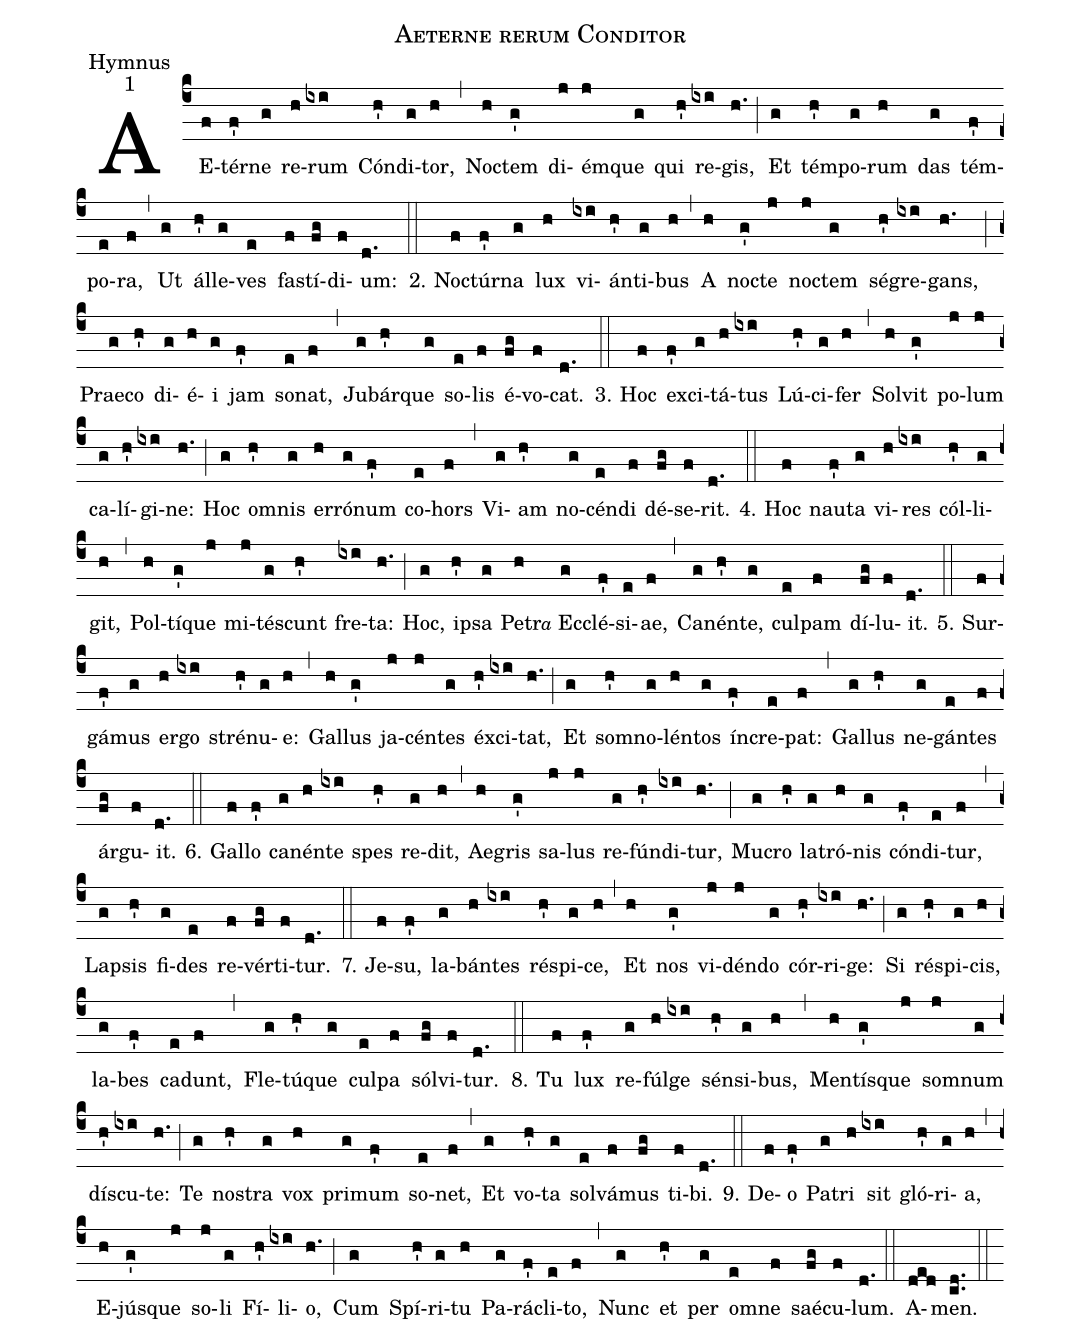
name:Aeterne rerum Conditor;
office-part:Hymnus;
mode:1;
%%
(c4) AE(f)tér(f')ne(g) re(h)rum(ixi) Cón(h')di(g)tor,(h) (,) No(h)ctem(g') di(j)ém(j)que(g) qui(h') re(ixi)gis,(h.) (;) Et(g) tém(h')po(g)rum(h) das(g) tém(f')po(e)ra,(f) (,) Ut(g) ál(h')le(g)ves(e) fa(f)stí(fg)di(f)um:(d.) (::)
2. No(f)ctúr(f')na(g) lux(h) vi(ixi)án(h')ti(g)bus(h) (,) A(h) no(g')cte(j) no(j)ctem(g) sé(h')gre(ixi)gans,(h.) (;) Prae(g)co(h') di(g)é(h)i(g) jam(f') so(e)nat,(f) (,) Ju(g)bár(h')que(g) so(e)lis(f) é(fg)vo(f)cat.(d.) (::)
3. Hoc(f) ex(f')ci(g)tá(h)tus(ixi) Lú(h')ci(g)fer(h) (,) Sol(h)vit(g') po(j)lum(j) ca(g)lí(h')gi(ixi)ne:(h.) (;) Hoc(g) o(h')mnis(g) er(h)ró(g)num(f') co(e)hors(f) (,) Vi(g)am(h') no(g)cén(e)di(f) dé(fg)se(f)rit.(d.) (::)
4. Hoc(f) nau(f')ta(g) vi(h)res(ixi) cól(h')li(g)git,(h) (,) Pol(h)tí(g')que(j) mi(j)té(g)scunt(h') fre(ixi)ta:(h.) (;) Hoc,(g) i(h')psa(g) Pe(h)tr<e>a</e> Ec(g)clé(f')si(e)ae,(f) (,) Ca(g)nén(h')te,(g) cul(e)pam(f) dí(fg)lu(f)it.(d.) (::)
5. Sur(f)gá(f')mus(g) er(h)go(ixi) stré(h')nu(g)e:(h) (,) Gal(h)lus(g') ja(j)cén(j)tes(g) éx(h')ci(ixi)tat,(h.) (;) Et(g) so(h')mno(g)lén(h)tos(g) ín(f')cre(e)pat:(f) (,) Gal(g)lus(h') ne(g)gán(e)tes(f) ár(fg)gu(f)it.(d.) (::)
6. Gal(f)lo(f') ca(g)nén(h)te(ixi) spes(h') re(g)dit,(h) (,) Ae(h)gris(g') sa(j)lus(j) re(g)fún(h')di(ixi)tur,(h.) (;) Mu(g)cro(h') la(g)tró(h)nis(g) cón(f')di(e)tur,(f) (,) La(g)psis(h') fi(g)des(e) re(f)vér(fg)ti(f)tur.(d.) (::)
7. Je(f)su,(f') la(g)bán(h)tes(ixi) ré(h')spi(g)ce,(h) (,) Et(h) nos(g') vi(j)dén(j)do(g) cór(h')ri(ixi)ge:(h.) (;) Si(g) ré(h')spi(g)cis,(h) la(g)bes(f') ca(e)dunt,(f) (,) Fle(g)tú(h')que(g) cul(e)pa(f) sól(fg)vi(f)tur.(d.) (::)
8. Tu(f) lux(f') re(g)fúl(h)ge(ixi) sén(h')si(g)bus,(h) (,) Men(h)tí(g')sque(j) so(j)mnum(g) dí(h')scu(ixi)te:(h.) (;) Te(g) no(h')stra(g) vox(h) pri(g)mum(f') so(e)net,(f) (,) Et(g) vo(h')ta(g) sol(e)vá(f)mus(fg) ti(f)bi.(d.) (::)
9. De(f)o(f') Pa(g)tri(h) sit(ixi) gló(h')ri(g)a,(h) (,) E(h)jú(g')sque(j) so(j)li(g) Fí(h')li(ixi)o,(h.) (;) Cum(g) Spí(h')ri(g)tu(h) Pa(g)rá(f')cli(e)to,(f) (,) Nunc(g) et(h') per(g) o(e)mne(f) saé(fg)cu(f)lum.(d.) (::)
A(ded)men.(cd..) (::)
